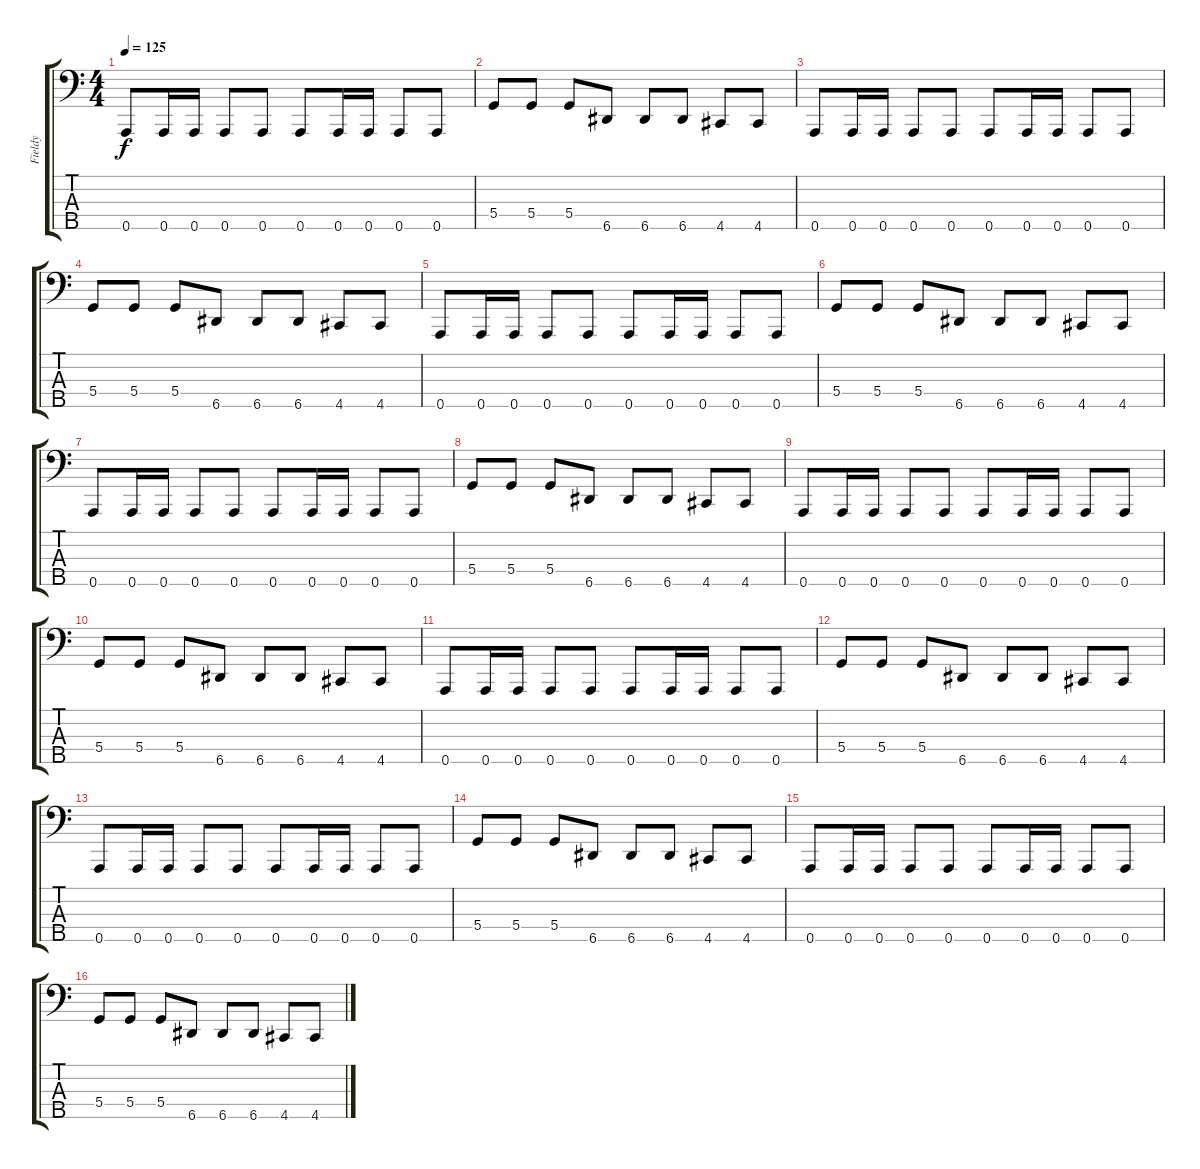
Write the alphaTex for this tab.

\track ("Fieldy" "Fieldy") {instrument slapbass1}
\staff {score tabs}
\tuning (F2 C2 G1 D1 A0) {hide}
\ts (4 4)
\tempo 125
\clef f4
\ks c
0.5.8{dy f} 0.5.16 0.5.16 0.5.8 0.5.8 0.5.8 0.5.16 0.5.16 0.5.8 0.5.8 |
5.4.8 5.4.8 5.4.8 6.5.8 6.5.8 6.5.8 4.5.8 4.5.8 |
0.5.8 0.5.16 0.5.16 0.5.8 0.5.8 0.5.8 0.5.16 0.5.16 0.5.8 0.5.8 |
5.4.8 5.4.8 5.4.8 6.5.8 6.5.8 6.5.8 4.5.8 4.5.8 |
0.5.8 0.5.16 0.5.16 0.5.8 0.5.8 0.5.8 0.5.16 0.5.16 0.5.8 0.5.8 |
5.4.8 5.4.8 5.4.8 6.5.8 6.5.8 6.5.8 4.5.8 4.5.8 |
0.5.8 0.5.16 0.5.16 0.5.8 0.5.8 0.5.8 0.5.16 0.5.16 0.5.8 0.5.8 |
5.4.8 5.4.8 5.4.8 6.5.8 6.5.8 6.5.8 4.5.8 4.5.8 |
0.5.8 0.5.16 0.5.16 0.5.8 0.5.8 0.5.8 0.5.16 0.5.16 0.5.8 0.5.8 |
5.4.8 5.4.8 5.4.8 6.5.8 6.5.8 6.5.8 4.5.8 4.5.8 |
0.5.8{instrument electricbassfinger} 0.5.16 0.5.16 0.5.8 0.5.8 0.5.8 0.5.16 0.5.16 0.5.8 0.5.8 |
5.4.8 5.4.8 5.4.8 6.5.8 6.5.8 6.5.8 4.5.8 4.5.8 |
0.5.8 0.5.16 0.5.16 0.5.8 0.5.8 0.5.8 0.5.16 0.5.16 0.5.8 0.5.8 |
5.4.8 5.4.8 5.4.8 6.5.8 6.5.8 6.5.8 4.5.8 4.5.8 |
0.5.8 0.5.16 0.5.16 0.5.8 0.5.8 0.5.8 0.5.16 0.5.16 0.5.8 0.5.8 |
5.4.8 5.4.8 5.4.8 6.5.8 6.5.8 6.5.8 4.5.8 4.5.8
